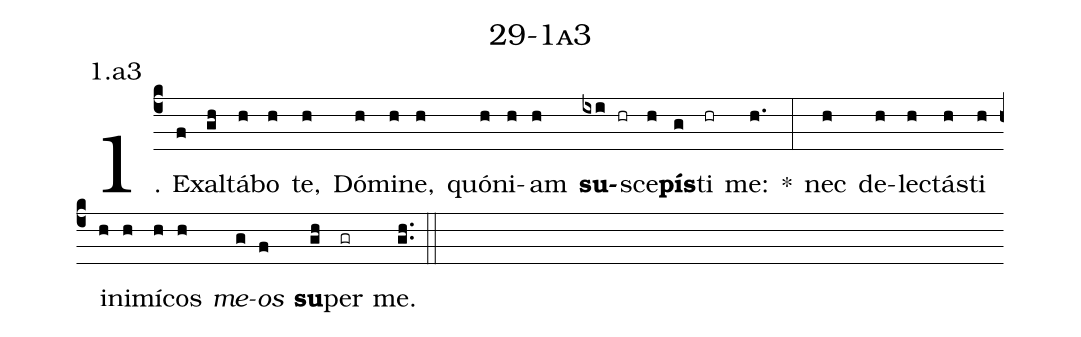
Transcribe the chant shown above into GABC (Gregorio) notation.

name: 29-1a3;
annotation: 1.a3;
%%
(c4)1. Ex(f)al(gh)tá(h)bo(h) te,(h) Dó(h)mi(h)ne,(h) quón(h)i(h)am(h) <b>su</b>(ixi hr)sce(h)<b>pís</b>(g)ti(hr) me:(h.) *(:) nec(h) de(h)lec(h)tás(h)ti(h) in(h)i(h)mí(h)cos(h) <i>me</i>(g)<i>os</i>(f) <b>su</b>(gh)per(gr) me.(gh..) (::)
